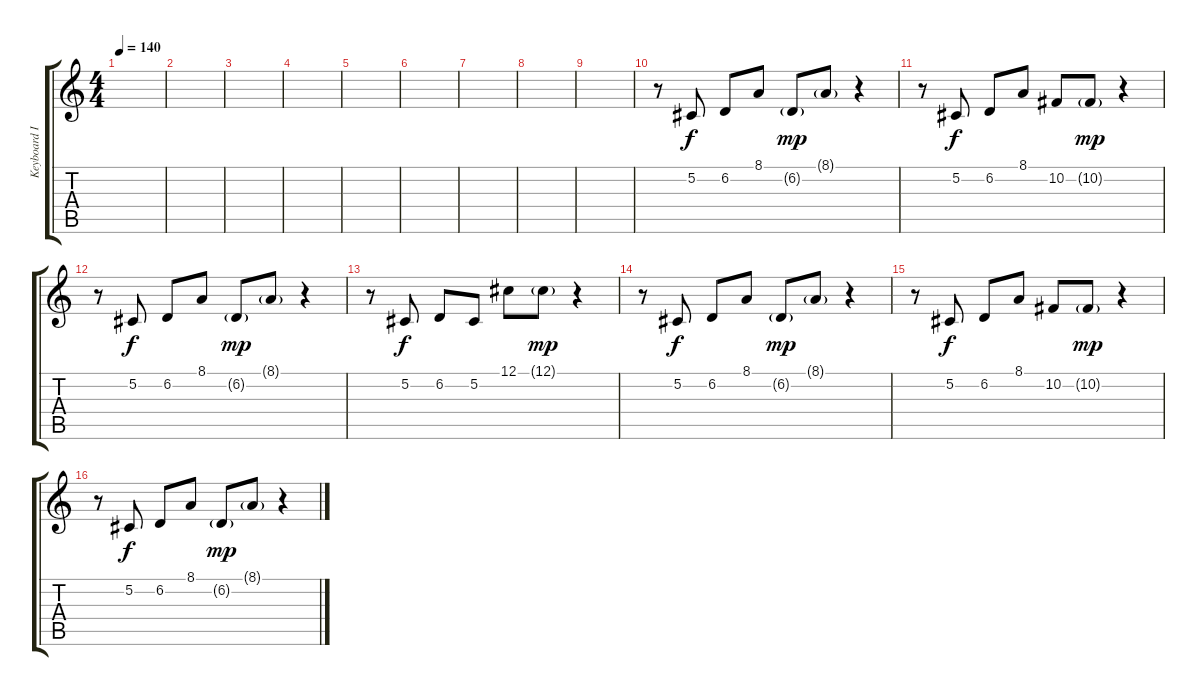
\track ("Keyboard IV" "Keyboard I") {instrument lead2sawtooth}
\staff {score tabs}
\tuning (Db4 Ab3 E3 B2 Gb2 B1) {hide}
\ts (4 4)
\tempo 140
\clef g2
\ks c
|
|
|
|
|
|
|
|
|
r.8 5.2.8{dy f} 6.2.8 8.1.8 6.2{g}.8{dy mp} 8.1{g}.8 r.4 |
r.8 5.2.8{dy f} 6.2.8 8.1.8 10.2.8 10.2{g}.8{dy mp} r.4 |
r.8 5.2.8{dy f} 6.2.8 8.1.8 6.2{g}.8{dy mp} 8.1{g}.8 r.4 |
r.8 5.2.8{dy f} 6.2.8 5.2.8 12.1.8 12.1{g}.8{dy mp} r.4 |
r.8 5.2.8{dy f} 6.2.8 8.1.8 6.2{g}.8{dy mp} 8.1{g}.8 r.4 |
r.8 5.2.8{dy f} 6.2.8 8.1.8 10.2.8 10.2{g}.8{dy mp} r.4 |
r.8 5.2.8{dy f} 6.2.8 8.1.8 6.2{g}.8{dy mp} 8.1{g}.8 r.4
